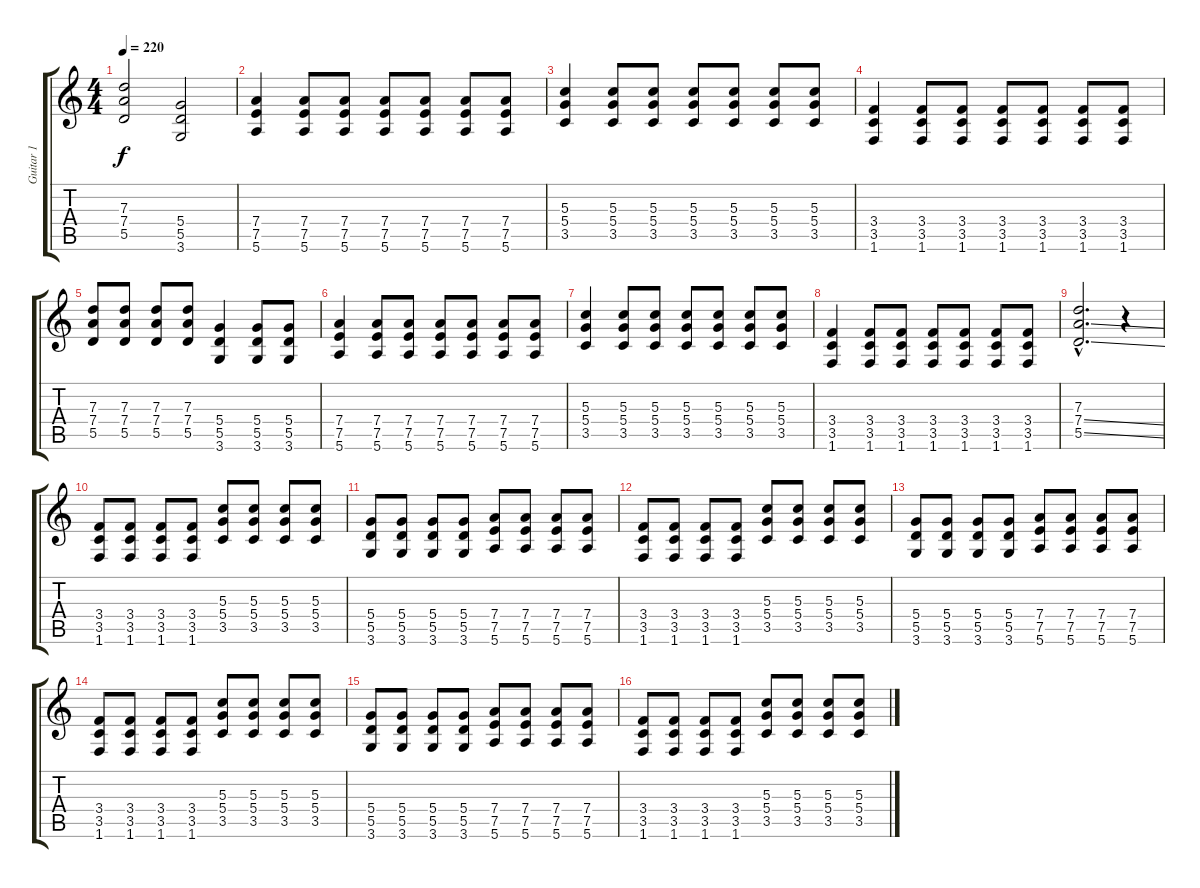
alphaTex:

\track ("Guitar 1" "Guitar 1") {instrument electricguitarmuted}
\staff {score tabs}
\tuning (E4 B3 G3 D3 A2 E2) {hide}
\ts (4 4)
\tempo 220
\clef g2
\ks c
(7.3 7.4 5.5).2{dy f} (5.4 5.5 3.6).2 |
(7.4 7.5 5.6).4 (7.4 7.5 5.6).8 (7.4 7.5 5.6).8 (7.4 7.5 5.6).8 (7.4 7.5 5.6).8 (7.4 7.5 5.6).8 (7.4 7.5 5.6).8 |
(5.3 5.4 3.5).4 (5.3 5.4 3.5).8 (5.3 5.4 3.5).8 (5.3 5.4 3.5).8 (5.3 5.4 3.5).8 (5.3 5.4 3.5).8 (5.3 5.4 3.5).8 |
(3.4 3.5 1.6).4 (3.4 3.5 1.6).8 (3.4 3.5 1.6).8 (3.4 3.5 1.6).8 (3.4 3.5 1.6).8 (3.4 3.5 1.6).8 (3.4 3.5 1.6).8 |
(7.3 7.4 5.5).8 (7.3 7.4 5.5).8 (7.3 7.4 5.5).8 (7.3 7.4 5.5).8 (5.4 5.5 3.6).4 (5.4 5.5 3.6).8 (5.4 5.5 3.6).8 |
(7.4 7.5 5.6).4 (7.4 7.5 5.6).8 (7.4 7.5 5.6).8 (7.4 7.5 5.6).8 (7.4 7.5 5.6).8 (7.4 7.5 5.6).8 (7.4 7.5 5.6).8 |
(5.3 5.4 3.5).4 (5.3 5.4 3.5).8 (5.3 5.4 3.5).8 (5.3 5.4 3.5).8 (5.3 5.4 3.5).8 (5.3 5.4 3.5).8 (5.3 5.4 3.5).8 |
(3.4 3.5 1.6).4 (3.4 3.5 1.6).8 (3.4 3.5 1.6).8 (3.4 3.5 1.6).8 (3.4 3.5 1.6).8 (3.4 3.5 1.6).8 (3.4 3.5 1.6).8 |
(7.3{hac} 7.4{ss hac} 5.5{ss hac}).2{d} r.4 |
(3.4 3.5 1.6).8 (3.4 3.5 1.6).8 (3.4 3.5 1.6).8 (3.4 3.5 1.6).8 (5.3 5.4 3.5).8 (5.3 5.4 3.5).8 (5.3 5.4 3.5).8 (5.3 5.4 3.5).8 |
(5.4 5.5 3.6).8 (5.4 5.5 3.6).8 (5.4 5.5 3.6).8 (5.4 5.5 3.6).8 (7.4 7.5 5.6).8 (7.4 7.5 5.6).8 (7.4 7.5 5.6).8 (7.4 7.5 5.6).8 |
(3.4 3.5 1.6).8 (3.4 3.5 1.6).8 (3.4 3.5 1.6).8 (3.4 3.5 1.6).8 (5.3 5.4 3.5).8 (5.3 5.4 3.5).8 (5.3 5.4 3.5).8 (5.3 5.4 3.5).8 |
(5.4 5.5 3.6).8 (5.4 5.5 3.6).8 (5.4 5.5 3.6).8 (5.4 5.5 3.6).8 (7.4 7.5 5.6).8 (7.4 7.5 5.6).8 (7.4 7.5 5.6).8 (7.4 7.5 5.6).8 |
(3.4 3.5 1.6).8 (3.4 3.5 1.6).8 (3.4 3.5 1.6).8 (3.4 3.5 1.6).8 (5.3 5.4 3.5).8 (5.3 5.4 3.5).8 (5.3 5.4 3.5).8 (5.3 5.4 3.5).8 |
(5.4 5.5 3.6).8 (5.4 5.5 3.6).8 (5.4 5.5 3.6).8 (5.4 5.5 3.6).8 (7.4 7.5 5.6).8 (7.4 7.5 5.6).8 (7.4 7.5 5.6).8 (7.4 7.5 5.6).8 |
(3.4 3.5 1.6).8 (3.4 3.5 1.6).8 (3.4 3.5 1.6).8 (3.4 3.5 1.6).8 (5.3 5.4 3.5).8 (5.3 5.4 3.5).8 (5.3 5.4 3.5).8 (5.3 5.4 3.5).8
